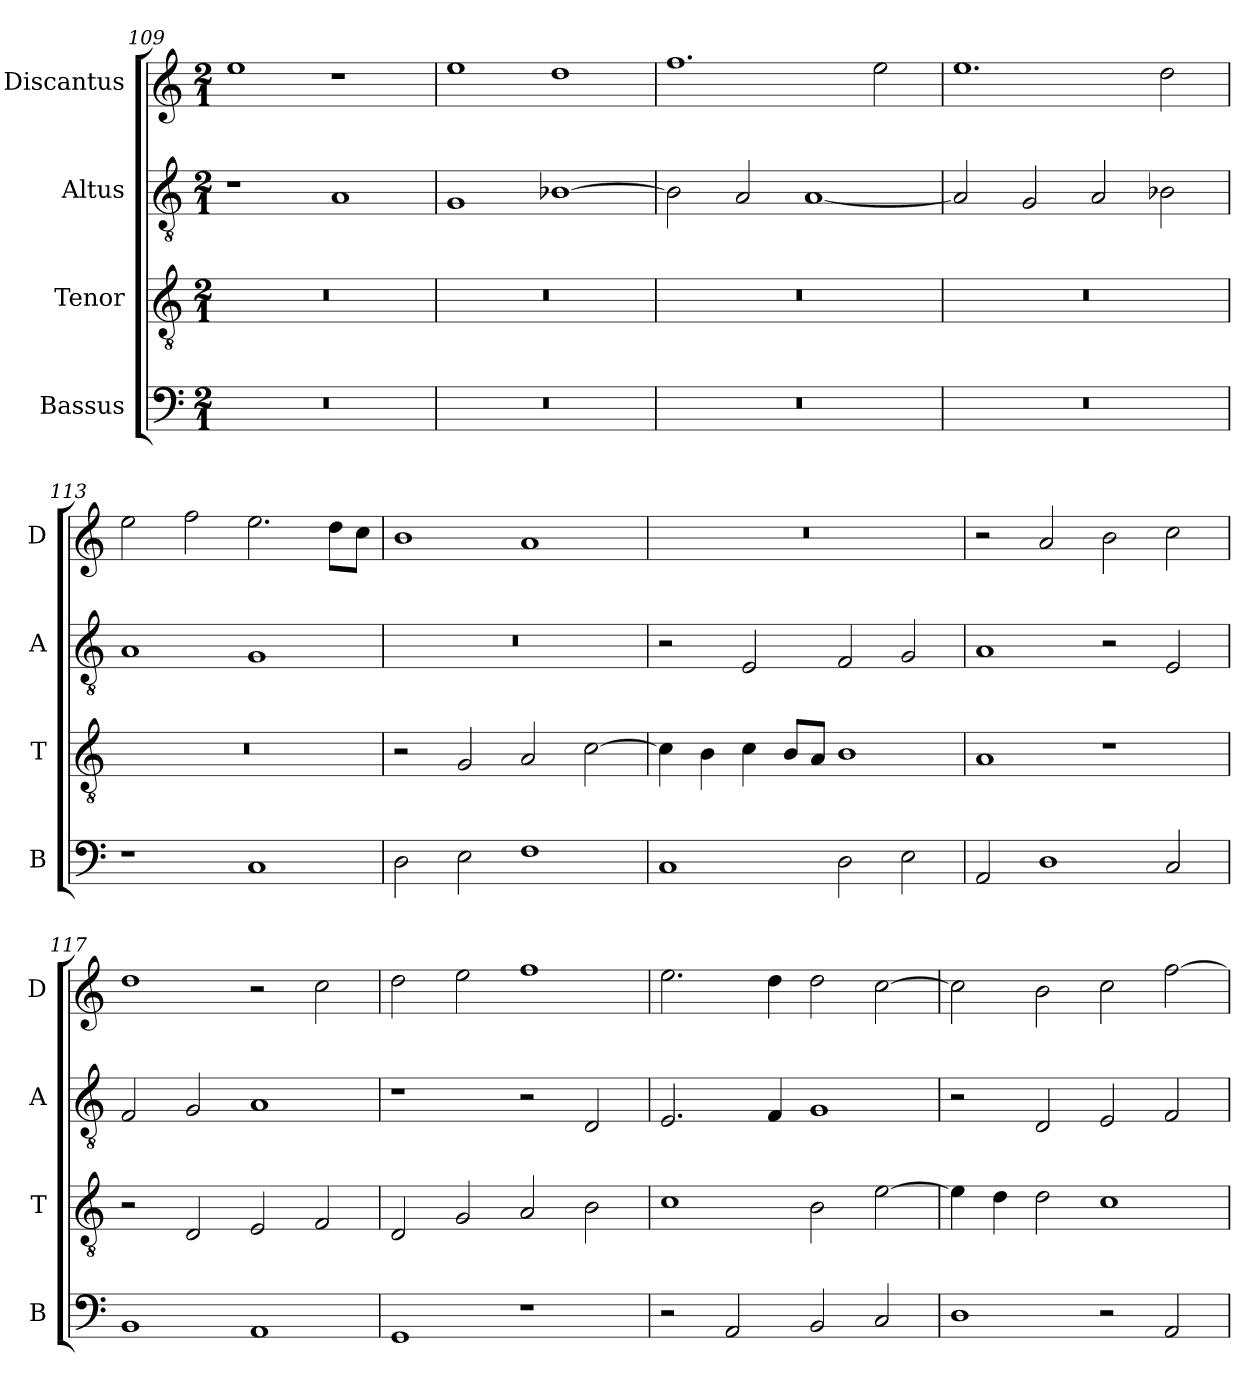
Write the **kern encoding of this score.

**kern	**kern	**kern	**kern
*part4	*part3	*part2	*part1
*staff4	*staff3	*staff2	*staff1
*I"Bassus	*I"Tenor	*I"Altus	*I"Discantus
*I'B	*I'T	*I'A	*I'D
*clefF4	*clefGv2	*clefGv2	*clefG2
*k[]	*k[]	*k[]	*k[]
*M2/1	*M2/1	*M2/1	*M2/1
=109	=109	=109	=109
0r	0r	1r	1ee
.	.	1A	1r
=110	=110	=110	=110
0r	0r	1G	1ee
.	.	[1B-X	1dd
=111	=111	=111	=111
0r	0r	2B-\]	1.ff
.	.	2A/	.
.	.	[1A	.
.	.	.	2ee\
=112	=112	=112	=112
0r	0r	2A/]	1.ee
.	.	2G/	.
.	.	2A/	.
.	.	2B-X\	2dd\
=113	=113	=113	=113
1r	0r	1A	2ee\
.	.	.	2ff\
1C	.	1G	2.ee\
.	.	.	8dd\L
.	.	.	8cc\J
=114	=114	=114	=114
2D\	2r	0r	1b
2E\	2G/	.	.
1F	2A/	.	1a
.	[2c\	.	.
=115	=115	=115	=115
1C	4c\]	2r	0r
.	4B\	.	.
.	4c\	2E/	.
.	8B/L	.	.
.	8A/J	.	.
2D\	1B	2F/	.
2E\	.	2G/	.
=116	=116	=116	=116
2AA/	1A	1A	2r
1D	.	.	2a/
.	1r	2r	2b\
2C/	.	2E/	2cc\
=117	=117	=117	=117
1BB	2r	2F/	1dd
.	2D/	2G/	.
1AA	2E/	1A	2r
.	2F/	.	2cc\
=118	=118	=118	=118
1GG	2D/	1r	2dd\
.	2G/	.	2ee\
1r	2A/	2r	1ff
.	2B\	2D/	.
=119	=119	=119	=119
2r	1c	2.E/	2.ee\
2AA/	.	.	.
.	.	4F/	4dd\
2BB/	2B\	1G	2dd\
2C/	[2e\	.	[2cc\
=120	=120	=120	=120
1D	4e\]	2r	2cc\]
.	4d\	.	.
.	2d\	2D/	2b\
2r	1c	2E/	2cc\
2AA/	.	2F/	[2ff\
=	=	=	=
*-	*-	*-	*-
